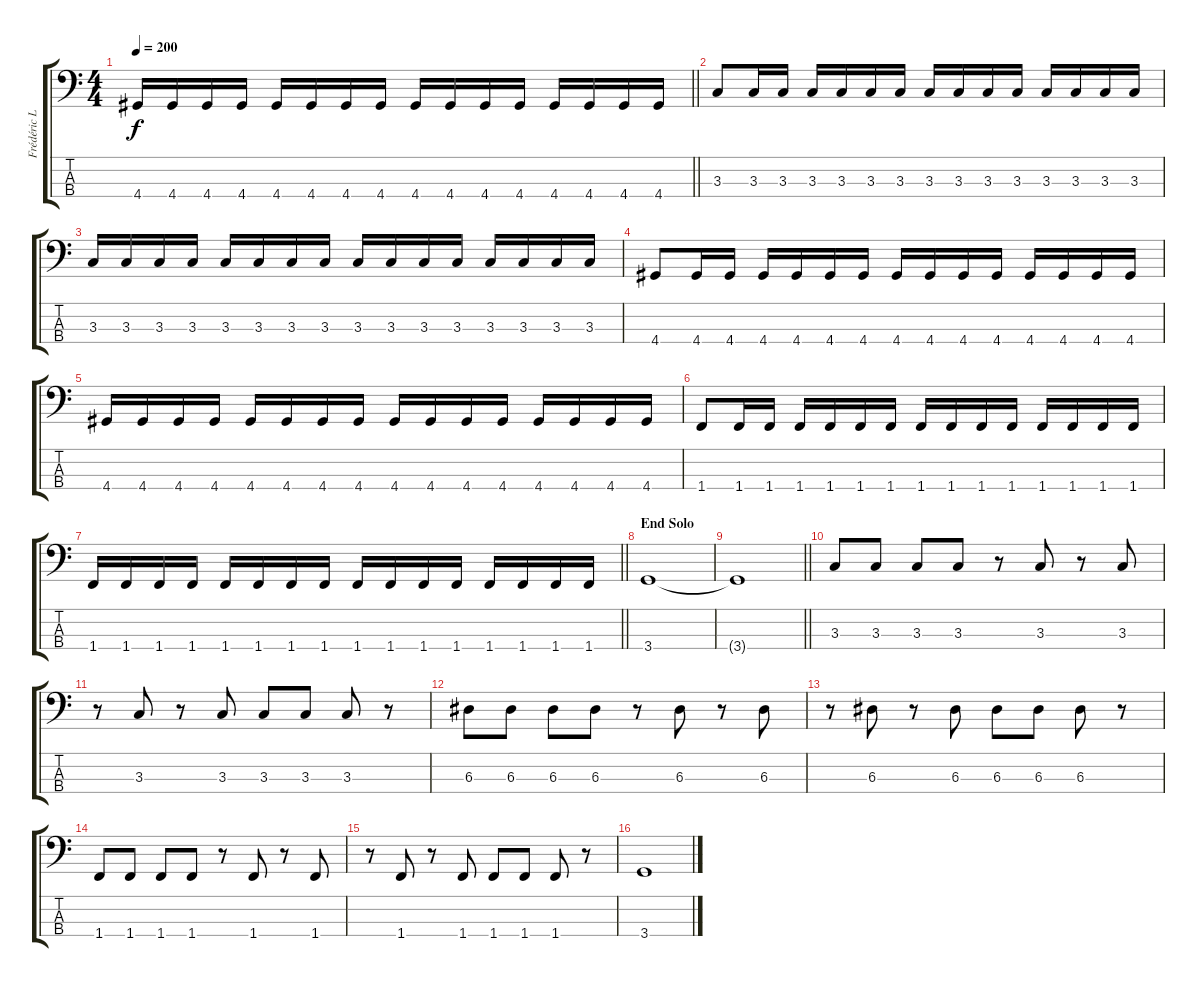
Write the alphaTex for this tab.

\track ("Frédéric Leclercq (Bass)" "Frédéric L") {instrument electricbassfinger}
\staff {score tabs}
\tuning (G2 D2 A1 E1) {hide}
\ts (4 4)
\tempo 200
\clef f4
\barLineRight lightlight
\ks aminor
4.4.16{dy f} 4.4.16 4.4.16 4.4.16 4.4.16 4.4.16 4.4.16 4.4.16 4.4.16 4.4.16 4.4.16 4.4.16 4.4.16 4.4.16 4.4.16 4.4.16 |
3.3.8 3.3.16 3.3.16 3.3.16 3.3.16 3.3.16 3.3.16 3.3.16 3.3.16 3.3.16 3.3.16 3.3.16 3.3.16 3.3.16 3.3.16 |
3.3.16 3.3.16 3.3.16 3.3.16 3.3.16 3.3.16 3.3.16 3.3.16 3.3.16 3.3.16 3.3.16 3.3.16 3.3.16 3.3.16 3.3.16 3.3.16 |
4.4.8 4.4.16 4.4.16 4.4.16 4.4.16 4.4.16 4.4.16 4.4.16 4.4.16 4.4.16 4.4.16 4.4.16 4.4.16 4.4.16 4.4.16 |
4.4.16 4.4.16 4.4.16 4.4.16 4.4.16 4.4.16 4.4.16 4.4.16 4.4.16 4.4.16 4.4.16 4.4.16 4.4.16 4.4.16 4.4.16 4.4.16 |
1.4.8 1.4.16 1.4.16 1.4.16 1.4.16 1.4.16 1.4.16 1.4.16 1.4.16 1.4.16 1.4.16 1.4.16 1.4.16 1.4.16 1.4.16 |
\barLineRight lightlight
1.4.16 1.4.16 1.4.16 1.4.16 1.4.16 1.4.16 1.4.16 1.4.16 1.4.16 1.4.16 1.4.16 1.4.16 1.4.16 1.4.16 1.4.16 1.4.16 |
\section ("" "End Solo")
3.4.1 |
\barLineRight lightlight
3.4{t}.1 |
3.3.8 3.3.8 3.3.8 3.3.8 r.8 3.3.8 r.8 3.3.8 |
r.8 3.3.8 r.8 3.3.8 3.3.8 3.3.8 3.3.8 r.8 |
6.3.8 6.3.8 6.3.8 6.3.8 r.8 6.3.8 r.8 6.3.8 |
r.8 6.3.8 r.8 6.3.8 6.3.8 6.3.8 6.3.8 r.8 |
1.4.8 1.4.8 1.4.8 1.4.8 r.8 1.4.8 r.8 1.4.8 |
r.8 1.4.8 r.8 1.4.8 1.4.8 1.4.8 1.4.8 r.8 |
3.4.1
